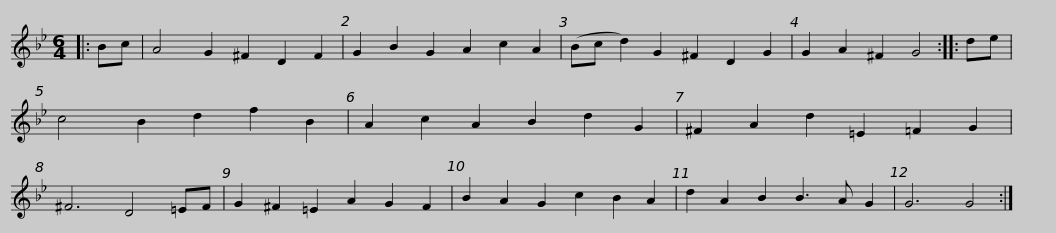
X:1
L:1/8
M:6/4
I:linebreak $
K:Gmin
V:1 treble
V:1
|: Bc | A4 G2 ^F2 D2 F2 | G2 B2 G2 A2 c2 A2 | (Bc d2) G2 ^F2 D2 G2 | G2 A2 ^F2 G4 :: %5
 de | c4 B2 d2 f2 B2 |$ A2 c2 A2 B2 d2 G2 | ^F2 A2 d2 =E2 =F2 G2 | ^F6 D4 =EF | %10
 G2 ^F2 =E2 A2 G2 F2 | B2 A2 G2 c2 B2 A2 | d2 A2 B2 B3 A G2 |$ G6 G4 :| %14
